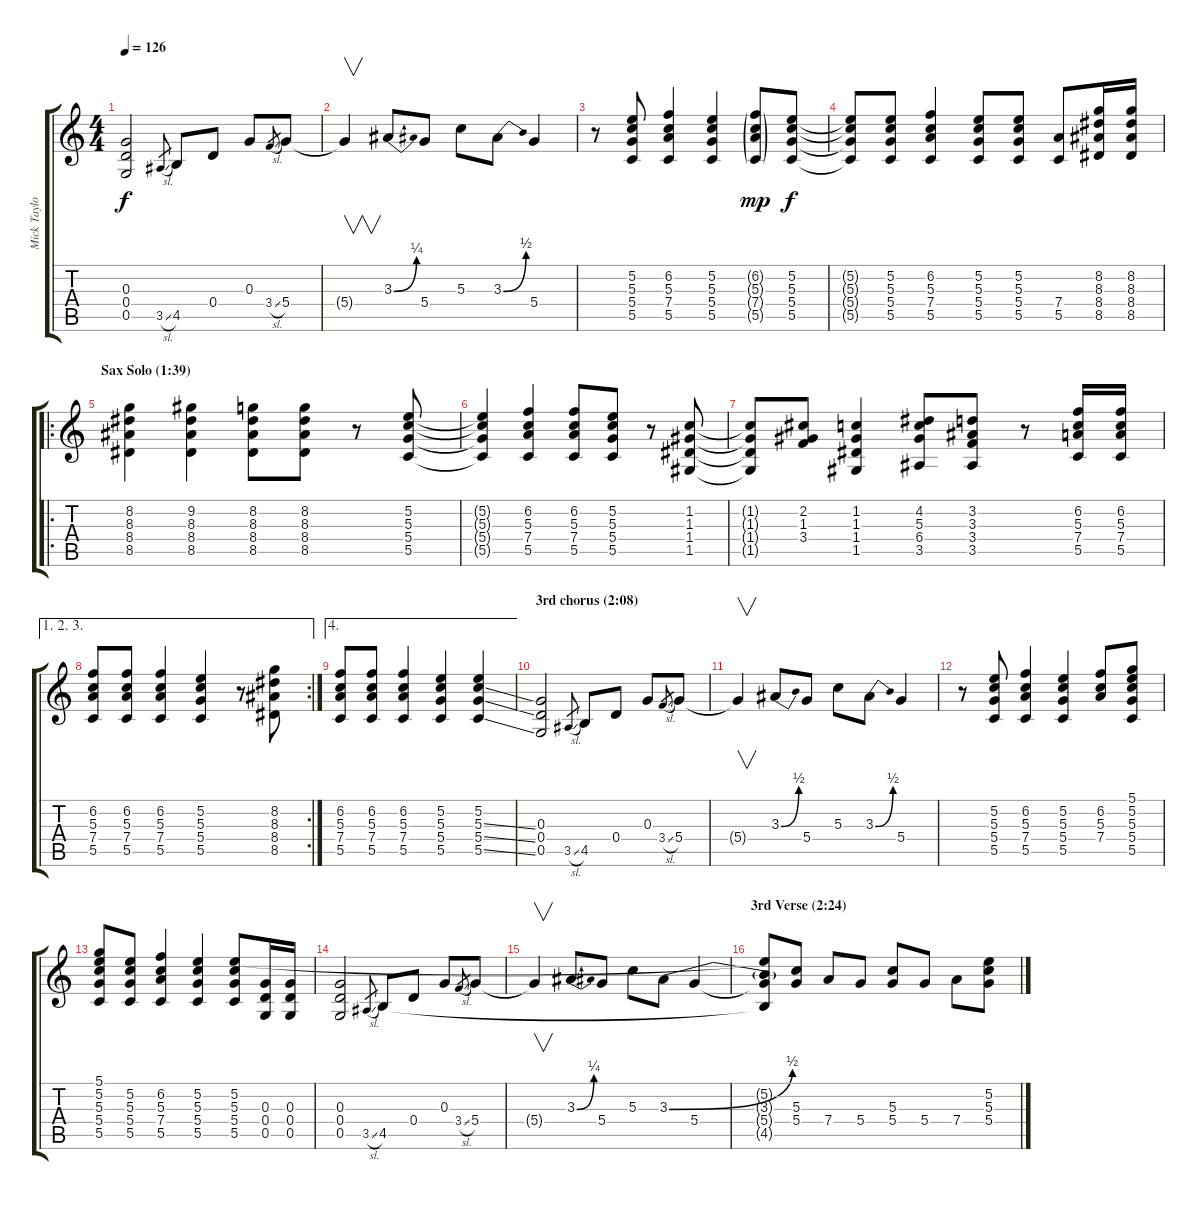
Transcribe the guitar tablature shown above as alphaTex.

\track ("Mick Taylor" "Mick Taylo") {instrument electricguitarclean}
\staff {score tabs}
\tuning (D4 B3 G3 D3 G2 D2) {hide}
\ts (4 4)
\tempo 126
\clef g2
\ks c
(0.3 0.4 0.5).2{dy f} 3.5{sl}.8{gr} 4.5.8 0.4.8 0.3.8 3.4{sl}.8{gr} 5.4.8 |
5.4{t}.4{v} 3.3{be (bend 0 0 60 1)}.8 5.4.8 5.3.8 3.3{be (bend 0 0 60 2)}.8 5.4.4 |
r.8 (5.2 5.3 5.4 5.5).8 (6.2 5.3 7.4 5.5).4 (5.2 5.3 5.4 5.5).4 (6.2{g} 5.3{g} 7.4{g} 5.5{g}).8{dy mp} (5.2 5.3 5.4 5.5).8{dy f} |
(5.2{t} 5.3{t} 5.4{t} 5.5{t}).8 (5.2 5.3 5.4 5.5).8 (6.2 5.3 7.4 5.5).4 (5.2 5.3 5.4 5.5).8 (5.2 5.3 5.4 5.5).8 (7.4 5.5).8 (8.2 8.3 8.4 8.5).16 (8.2 8.3 8.4 8.5).16 |
\ro
\section ("" "Sax Solo (1:39)")
(8.2 8.3 8.4 8.5).4 (9.2 8.3 8.4 8.5).4 (8.2 8.3 8.4 8.5).8 (8.2 8.3 8.4 8.5).8 r.8 (5.2 5.3 5.4 5.5).8 |
(5.2{t} 5.3{t} 5.4{t} 5.5{t}).4 (6.2 5.3 7.4 5.5).4 (6.2 5.3 7.4 5.5).8 (5.2 5.3 5.4 5.5).8 r.8 (1.2 1.3 1.4 1.5).8 |
(1.2{t} 1.3{t} 1.4{t} 1.5{t}).8 (2.2 1.3 3.4).8 (1.2 1.3 1.4 1.5).4 (4.2 5.3 6.4 3.5).8 (3.2 3.3 3.4 3.5).8 r.8 (6.2 5.3 7.4 5.5).16 (6.2 5.3 7.4 5.5).16 |
\ae (1 2 3)
\rc 2
(6.2 5.3 7.4 5.5).8 (6.2 5.3 7.4 5.5).8 (6.2 5.3 7.4 5.5).4 (5.2 5.3 5.4 5.5).4 r.8 (8.2 8.3 8.4 8.5).8 |
\ae 4
(6.2 5.3 7.4 5.5).8 (6.2 5.3 7.4 5.5).8 (6.2 5.3 7.4 5.5).4 (5.2 5.3 5.4 5.5).4 (5.2 5.3{ss} 5.4{ss} 5.5{ss}).4 |
\section ("" "3rd chorus (2:08)")
(0.3 0.4 0.5).2 3.5{sl}.8{gr} 4.5.8 0.4.8 0.3.8 3.4{sl}.8{gr} 5.4.8 |
5.4{t}.4{v} 3.3{be (bend 0 0 60 2)}.8 5.4.8 5.3.8 3.3{be (bend 0 0 60 2)}.8 5.4.4 |
r.8 (5.2 5.3 5.4 5.5).8 (6.2 5.3 7.4 5.5).4 (5.2 5.3 5.4 5.5).4 (6.2 5.3 7.4).8 (5.1 5.2 5.3 5.4 5.5).8 |
(5.1 5.2 5.3 5.4 5.5).8 (5.2 5.3 5.4 5.5).8 (6.2 5.3 7.4 5.5).4 (5.2 5.3 5.4 5.5).4 (5.2 5.3 5.4 5.5).8 (0.3 0.4 0.5).16 (0.3 0.4 0.5).16 |
(0.3 0.4 0.5).2 3.5{sl}.8{gr} 4.5.8 0.4.8 0.3.8 3.4{sl}.8{gr} 5.4.8 |
5.4{t}.4{v} 3.3{be (bend 0 0 60 1)}.8 5.4.8 5.3.8 3.3{be (bend 0 0 60 2)}.8 5.4.4 |
\section ("" "3rd Verse (2:24)")
(5.2{t} 3.3{t} 5.4{t} 4.5{t}).8 (5.3 5.4).8 7.4.8 5.4.8 (5.3 5.4).8 5.4.8 7.4.8 (5.2 5.3 5.4).8
